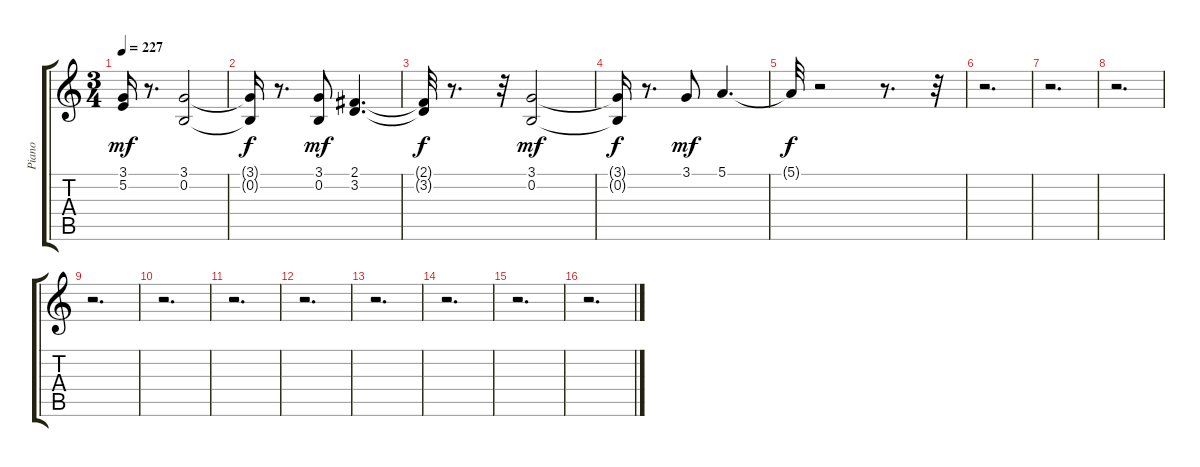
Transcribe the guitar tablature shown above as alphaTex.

\track ("Piano" "Piano") {instrument acousticgrandpiano}
\staff {score tabs}
\tuning (E4 B3 G3 D3 A2 E2) {hide}
\ts (3 4)
\tempo 227
\clef g2
\ks c
(3.1 5.2).16{dy mf} r.8{d} (3.1 0.2).2 |
(3.1{t} 0.2{t}).16{dy f} r.8{d} (3.1 0.2).8{dy mf} (2.1 3.2).4{d} |
(2.1{t} 3.2{t}).32{dy f} r.8{d} r.32 (3.1 0.2).2{dy mf} |
(3.1{t} 0.2{t}).16{dy f} r.8{d} 3.1.8{dy mf} 5.1.4{d} |
5.1{t}.32{dy f} r.2 r.8{d} r.32 |
r.2{d} |
r.2{d} |
r.2{d} |
r.2{d} |
r.2{d} |
r.2{d} |
r.2{d} |
r.2{d} |
r.2{d} |
r.2{d} |
r.2{d}
